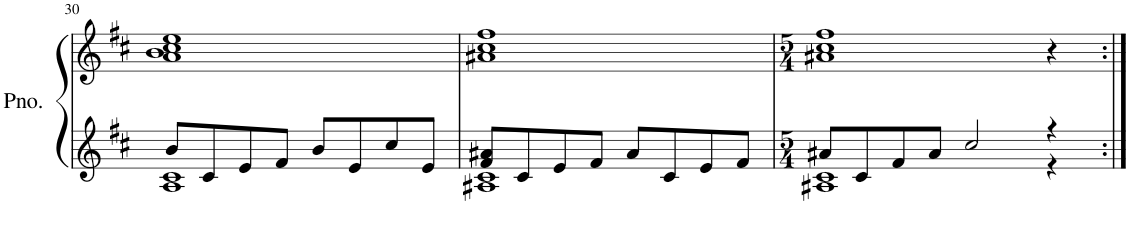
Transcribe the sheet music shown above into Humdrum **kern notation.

**kern	**kern
*part1	*part1
*staff2	*staff1
*I"Piano	*
*I'Pno.	*
!!LO:PB:g=z
*clefG2	*clefG2
*k[f#c#]	*k[f#c#]
*M4/4	*M4/4
=30	=30
*^	*
8b/L	1A 1c#	1a 1b 1cc# 1ee
8c#/	.	.
8e/	.	.
8f#/J	.	.
8b/L	.	.
8e/	.	.
8cc#/	.	.
8e/J	.	.
=31	=31	=31
8f#/ 8a#X/L	1A#X 1c#	1a#X 1cc# 1ff#
8c#/	.	.
8e/	.	.
8f#/J	.	.
8a#/L	.	.
8c#/	.	.
8e/	.	.
8f#/J	.	.
=32	=32	=32
*M5/4	*	*M5/4
8a#X/L	1A#X 1c#	1a#X 1cc# 1ff#
8c#/	.	.
8f#/	.	.
8a#/J	.	.
2cc#/	.	.
4r	4r	4r
*v	*v	*
=:|!	=:|!
*-	*-
